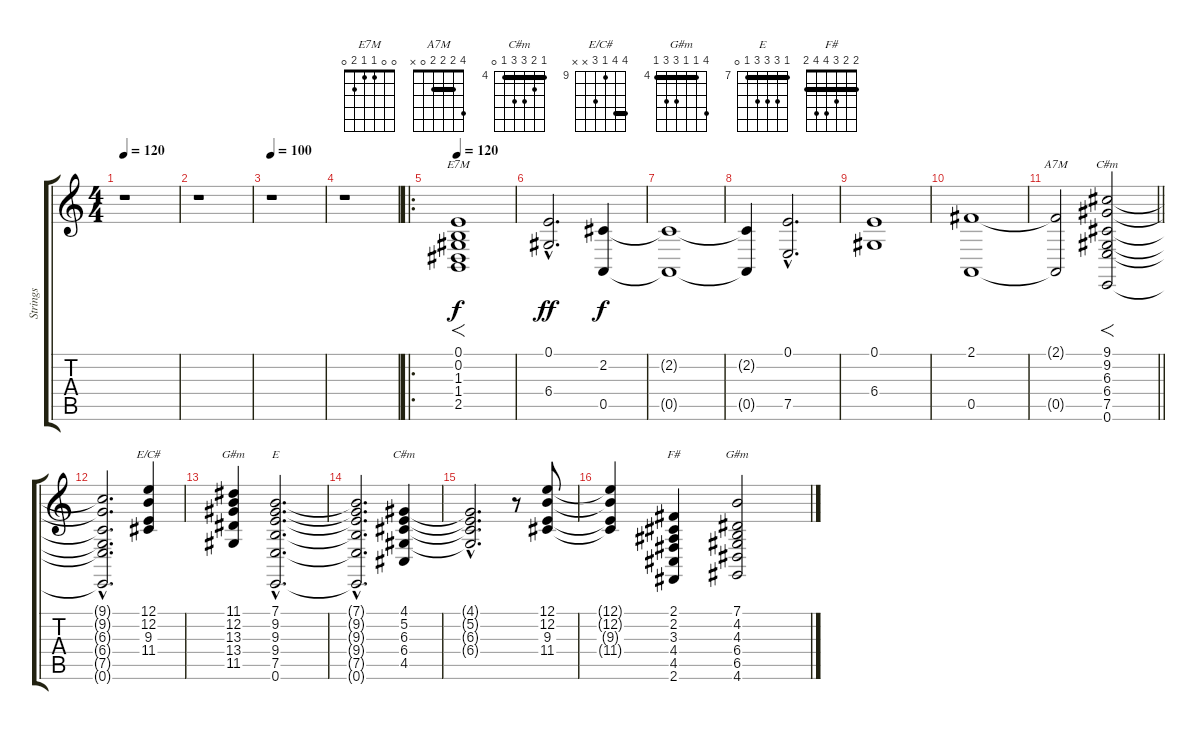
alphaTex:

\track ("Strings" "Strings") {instrument synthstrings1}
\staff {score tabs}
\tuning (E4 B3 G3 D3 A2 E2) {hide}
\chord ("E7M" 0 0 1 1 2 0)
\chord ("A7M" 4 2 2 2 0 x) {barre 2}
\chord ("C#m" 9 9 6 6 7 0) {firstfret 6 barre (6 9)}
\chord ("E/C#" 12 12 9 11 x x) {firstfret 9 barre 12}
\chord ("G#m" 11 12 13 13 11 x) {firstfret 11 barre 11}
\chord ("E" 7 9 9 9 7 0) {firstfret 7 barre 7}
\chord ("C#m" 4 5 6 6 4 0) {firstfret 4 barre 4}
\chord ("F#" 2 2 3 4 4 2) {barre 2}
\chord ("G#m" 7 4 4 6 6 4) {firstfret 4 barre 4}
\ts (4 4)
\tempo 120
\tempo 100
\tempo 120
\clef g2
\ks c
r.1{dy f instrument synthstrings1} |
r.1 |
\tempo 100
r.1 |
r.1 |
\ro
\tempo 120
(0.1 0.2 1.3 1.4 2.5).1{f ch "E7M"} |
(0.1{hac} 6.4{hac}).2{d dy ff} (2.2 0.5).4{dy f} |
(2.2{t} 0.5{t}).1 |
(2.2{t} 0.5{t}).4 (0.1{hac} 7.5{hac}).2{d} |
(0.1 6.4).1 |
(2.1 0.5).1 |
\barLineRight lightlight
(2.1{t} 0.5{t}).2{ch "A7M"} (9.1 9.2 6.3 6.4 7.5 0.6).2{f ch "C#m"} |
(9.1{hac t} 9.2{hac t} 6.3{hac t} 6.4{hac t} 7.5{hac t} 0.6{hac t}).2{d} (12.1 12.2 9.3 11.4).4{ch "E/C#"} |
(11.1 12.2 13.3 13.4 11.5).4{ch "G#m"} (7.1{hac} 9.2{hac} 9.3{hac} 9.4{hac} 7.5{hac} 0.6{hac}).2{d ch "E"} |
(7.1{hac t} 9.2{hac t} 9.3{hac t} 9.4{hac t} 7.5{hac t} 0.6{hac t}).2{d} (4.1 5.2 6.3 6.4 4.5).4{ch "C#m"} |
(4.1{hac t} 5.2{hac t} 6.3{hac t} 6.4{hac t}).2{d} r.8 (12.1 12.2 9.3 11.4).8 |
(12.1{t} 12.2{t} 9.3{t} 11.4{t}).4 (2.1 2.2 3.3 4.4 4.5 2.6).4{ch "F#"} (7.1 4.2 4.3 6.4 6.5 4.6).2{ch "G#m"}
